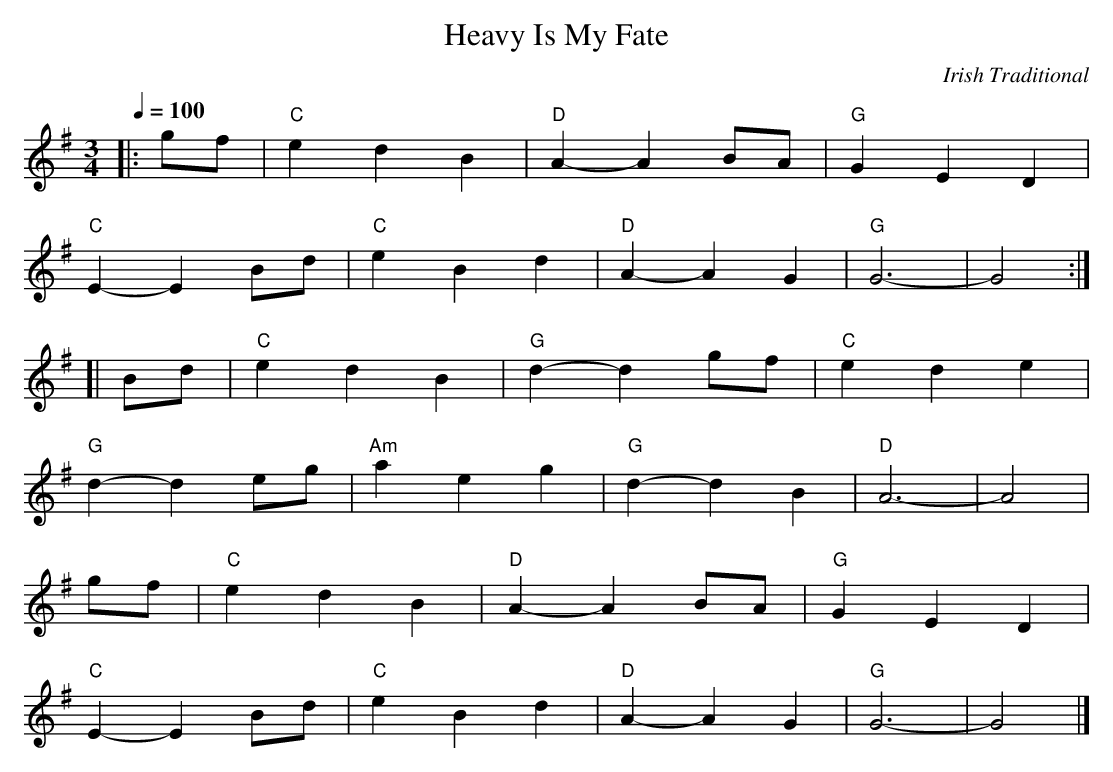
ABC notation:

X:1
T: Heavy Is My Fate
C: Irish Traditional
M: 3/4
Q: 1/4 = 100
L: 1/4
K: G major treble
|: g/f/      | "C" e d B  | "D" A-A B/A/ | "G" G E D |
"C" E-E B/d/ | "C" e B d  | "D" A-A G    | "G" G3-   | G2 :|
[| B/d/      | "C" e d B  | "G" d-d g/f/ | "C" e d e |
"G" d-d e/g/ | "Am" a e g | "G" d-d B    | "D" A3-   | A2 |
   g/f/      | "C" e d B  | "D" A-A B/A/ | "G" G E D |
"C" E-E B/d/ | "C" e B d  | "D" A-A G    | "G" G3-   | G2 |]
